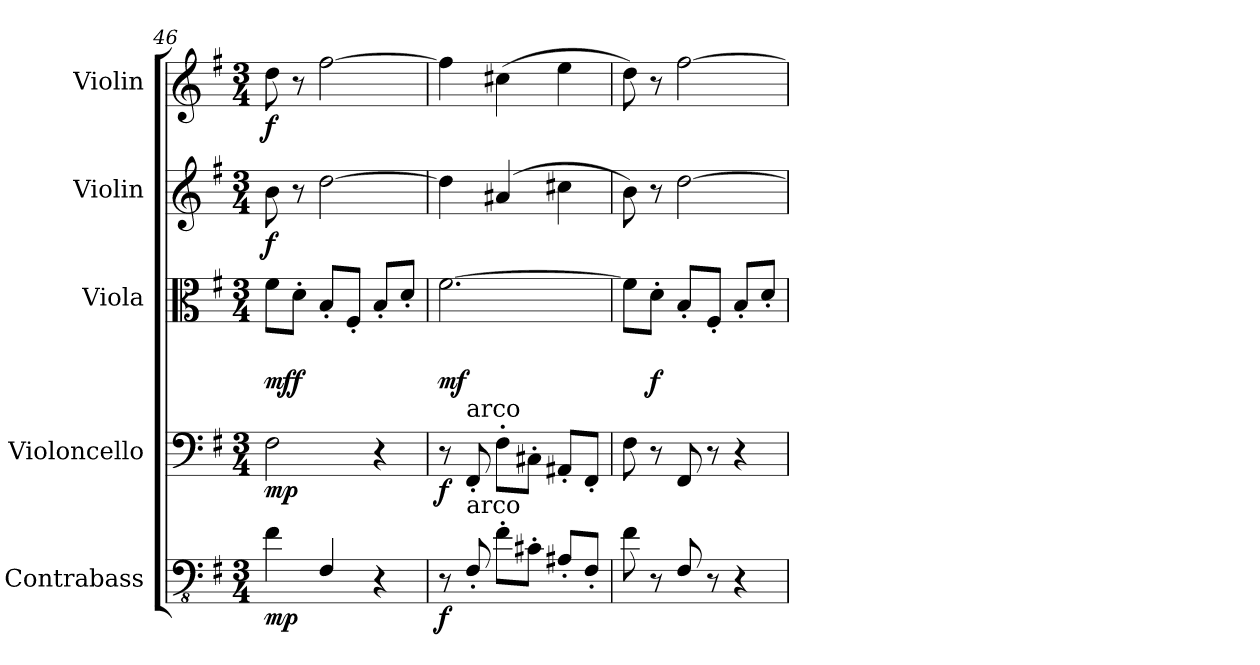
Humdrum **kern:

**kern	**dynam	**kern	**dynam	**kern	**dynam	**kern	**dynam	**kern	**dynam
*part5	*part5	*part4	*part4	*part3	*part3	*part2	*part2	*part1	*part1
*staff5	*staff5	*staff4	*staff4	*staff3	*staff3	*staff2	*staff2	*staff1	*staff1
*I"Contrabass	*	*I"Violoncello	*	*I"Viola	*	*I"Violin	*	*I"Violin	*
*I'Cb.	*	*I'Vc.	*	*I'Vla.	*	*I'Vln.	*	*I'Vln.	*
*clefFv4	*	*clefF4	*	*clefC3	*	*clefG2	*	*clefG2	*
*ITrd7c12	*	*	*	*	*	*	*	*	*
*k[f#]	*	*k[f#]	*	*k[f#]	*	*k[f#]	*	*k[f#]	*
*M3/4	*	*M3/4	*	*M3/4	*	*M3/4	*	*M3/4	*
=46	=46	=46	=46	=46	=46	=46	=46	=46	=46
!	!LO:DY:b	!	!LO:DY:b	!	!LO:DY:b	!	!LO:DY:b	!	!LO:DY:b
4FF#\	mp	2F#\	mp	8f#\L	mf	8b\	f	8dd\	f
!	!	!	!	!	!LO:DY:b	!	!	!	!
.	.	.	.	8d'\J	f	8r	.	8r	.
4FFF#/	.	.	.	8B'/L	.	[2dd\	.	[2ff#\	.
.	.	.	.	8F#'/J	.	.	.	.	.
4r	.	4r	.	8B'/L	.	.	.	.	.
.	.	.	.	8d'/J	.	.	.	.	.
=47	=47	=47	=47	=47	=47	=47	=47	=47	=47
!	!LO:DY:b	!	!LO:DY:b	!	!LO:DY:b	!	!	!	!
8r	f	8r	f	[2.f#\	mf	4dd\]	.	4ff#\]	.
!	!	!LO:TX:a:t=arco	!	!	!	!	!	!	!
!LO:TX:a:t=arco	!	!	!	!	!	!	!	!	!
8FFF#'/	.	8FF#'/	.	.	.	.	.	.	.
8FF#'\L	.	8F#'\L	.	.	.	(4a#X/	.	(4cc#X\	.
8CC#X'\J	.	8C#X'\J	.	.	.	.	.	.	.
8AAA#X'/L	.	8AA#X'/L	.	.	.	4cc#X\	.	4ee\	.
8FFF#'/J	.	8FF#'/J	.	.	.	.	.	.	.
=48	=48	=48	=48	=48	=48	=48	=48	=48	=48
8FF#\	.	8F#\	.	8f#\L]	.	8b\)	.	8dd\)	.
!	!	!	!	!	!LO:DY:b	!	!	!	!
8r	.	8r	.	8d'\J	f	8r	.	8r	.
8FFF#/	.	8FF#/	.	8B'/L	.	[2dd\	.	[2ff#\	.
8r	.	8r	.	8F#'/J	.	.	.	.	.
4r	.	4r	.	8B'/L	.	.	.	.	.
.	.	.	.	8d'/J	.	.	.	.	.
=	=	=	=	=	=	=	=	=	=
*-	*-	*-	*-	*-	*-	*-	*-	*-	*-
